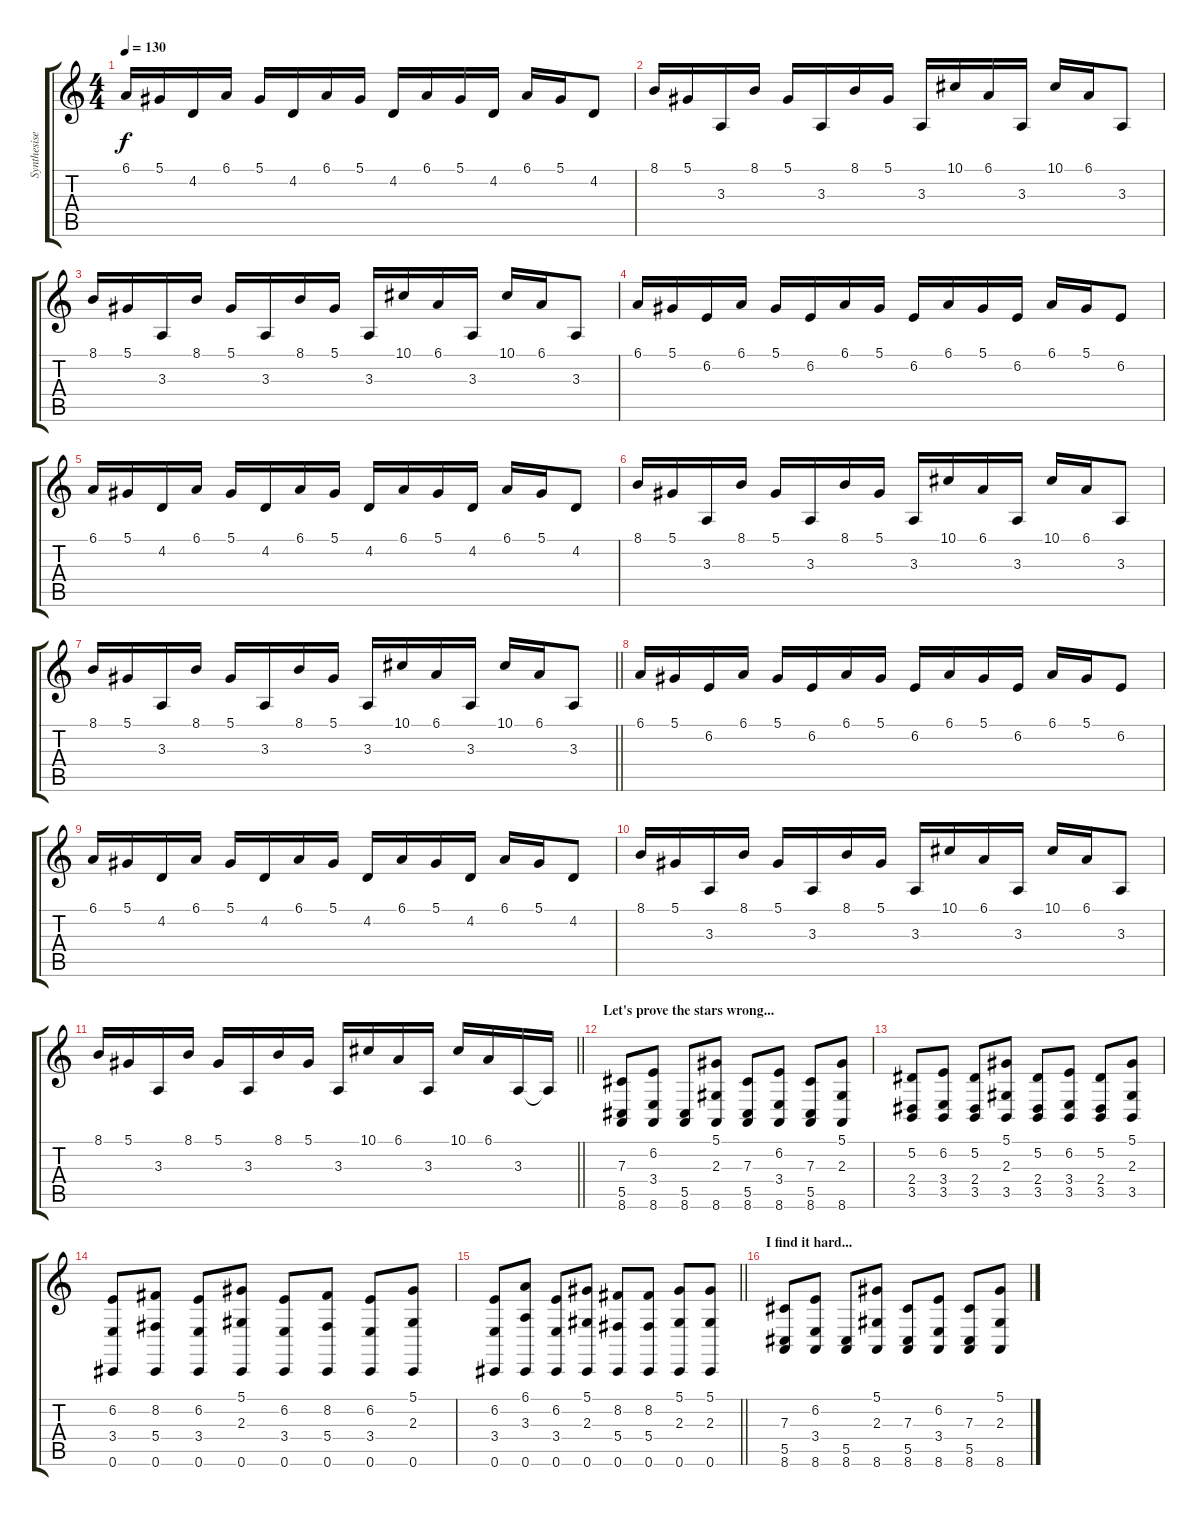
\track ("Synthesiser Two" "Synthesise") {instrument lead2sawtooth}
\staff {score tabs}
\tuning (Eb4 Bb3 Gb3 Db3 Ab2 Db2) {hide}
\ts (4 4)
\tempo 130
\clef g2
\ks c
6.1.16{dy f} 5.1.16 4.2.16 6.1.16 5.1.16 4.2.16 6.1.16 5.1.16 4.2.16 6.1.16 5.1.16 4.2.16 6.1.16 5.1.16 4.2.8 |
8.1.16 5.1.16 3.3.16 8.1.16 5.1.16 3.3.16 8.1.16 5.1.16 3.3.16 10.1.16 6.1.16 3.3.16 10.1.16 6.1.16 3.3.8 |
8.1.16 5.1.16 3.3.16 8.1.16 5.1.16 3.3.16 8.1.16 5.1.16 3.3.16 10.1.16 6.1.16 3.3.16 10.1.16 6.1.16 3.3.8 |
6.1.16 5.1.16 6.2.16 6.1.16 5.1.16 6.2.16 6.1.16 5.1.16 6.2.16 6.1.16 5.1.16 6.2.16 6.1.16 5.1.16 6.2.8 |
6.1.16 5.1.16 4.2.16 6.1.16 5.1.16 4.2.16 6.1.16 5.1.16 4.2.16 6.1.16 5.1.16 4.2.16 6.1.16 5.1.16 4.2.8 |
8.1.16 5.1.16 3.3.16 8.1.16 5.1.16 3.3.16 8.1.16 5.1.16 3.3.16 10.1.16 6.1.16 3.3.16 10.1.16 6.1.16 3.3.8 |
\barLineRight lightlight
8.1.16 5.1.16 3.3.16 8.1.16 5.1.16 3.3.16 8.1.16 5.1.16 3.3.16 10.1.16 6.1.16 3.3.16 10.1.16 6.1.16 3.3.8 |
6.1.16 5.1.16 6.2.16 6.1.16 5.1.16 6.2.16 6.1.16 5.1.16 6.2.16 6.1.16 5.1.16 6.2.16 6.1.16 5.1.16 6.2.8 |
6.1.16 5.1.16 4.2.16 6.1.16 5.1.16 4.2.16 6.1.16 5.1.16 4.2.16 6.1.16 5.1.16 4.2.16 6.1.16 5.1.16 4.2.8 |
8.1.16 5.1.16 3.3.16 8.1.16 5.1.16 3.3.16 8.1.16 5.1.16 3.3.16 10.1.16 6.1.16 3.3.16 10.1.16 6.1.16 3.3.8 |
\barLineRight lightlight
8.1.16 5.1.16 3.3.16 8.1.16 5.1.16 3.3.16 8.1.16 5.1.16 3.3.16 10.1.16 6.1.16 3.3.16 10.1.16 6.1.16 3.3.16 3.3{t}.16{volume 7} |
\section ("" "Let's prove the stars wrong...")
(7.3 5.5 8.6).8{volume 16} (6.2 3.4 8.6).8 (5.5 8.6).8 (5.1 2.3 8.6).8 (7.3 5.5 8.6).8 (6.2 3.4 8.6).8 (7.3 5.5 8.6).8 (5.1 2.3 8.6).8 |
(5.2 2.4 3.5).8 (6.2 3.4 3.5).8 (5.2 2.4 3.5).8 (5.1 2.3 3.5).8 (5.2 2.4 3.5).8 (6.2 3.4 3.5).8 (5.2 2.4 3.5).8 (5.1 2.3 3.5).8 |
(6.2 3.4 0.6).8 (8.2 5.4 0.6).8 (6.2 3.4 0.6).8 (5.1 2.3 0.6).8 (6.2 3.4 0.6).8 (8.2 5.4 0.6).8 (6.2 3.4 0.6).8 (5.1 2.3 0.6).8 |
\barLineRight lightlight
(6.2 3.4 0.6).8 (6.1 3.3 0.6).8 (6.2 3.4 0.6).8 (5.1 2.3 0.6).8 (8.2 5.4 0.6).8 (8.2 5.4 0.6).8 (5.1 2.3 0.6).8 (5.1 2.3 0.6).8 |
\section ("" "I find it hard...")
(7.3 5.5 8.6).8{volume 16} (6.2 3.4 8.6).8 (5.5 8.6).8 (5.1 2.3 8.6).8 (7.3 5.5 8.6).8 (6.2 3.4 8.6).8 (7.3 5.5 8.6).8 (5.1 2.3 8.6).8
